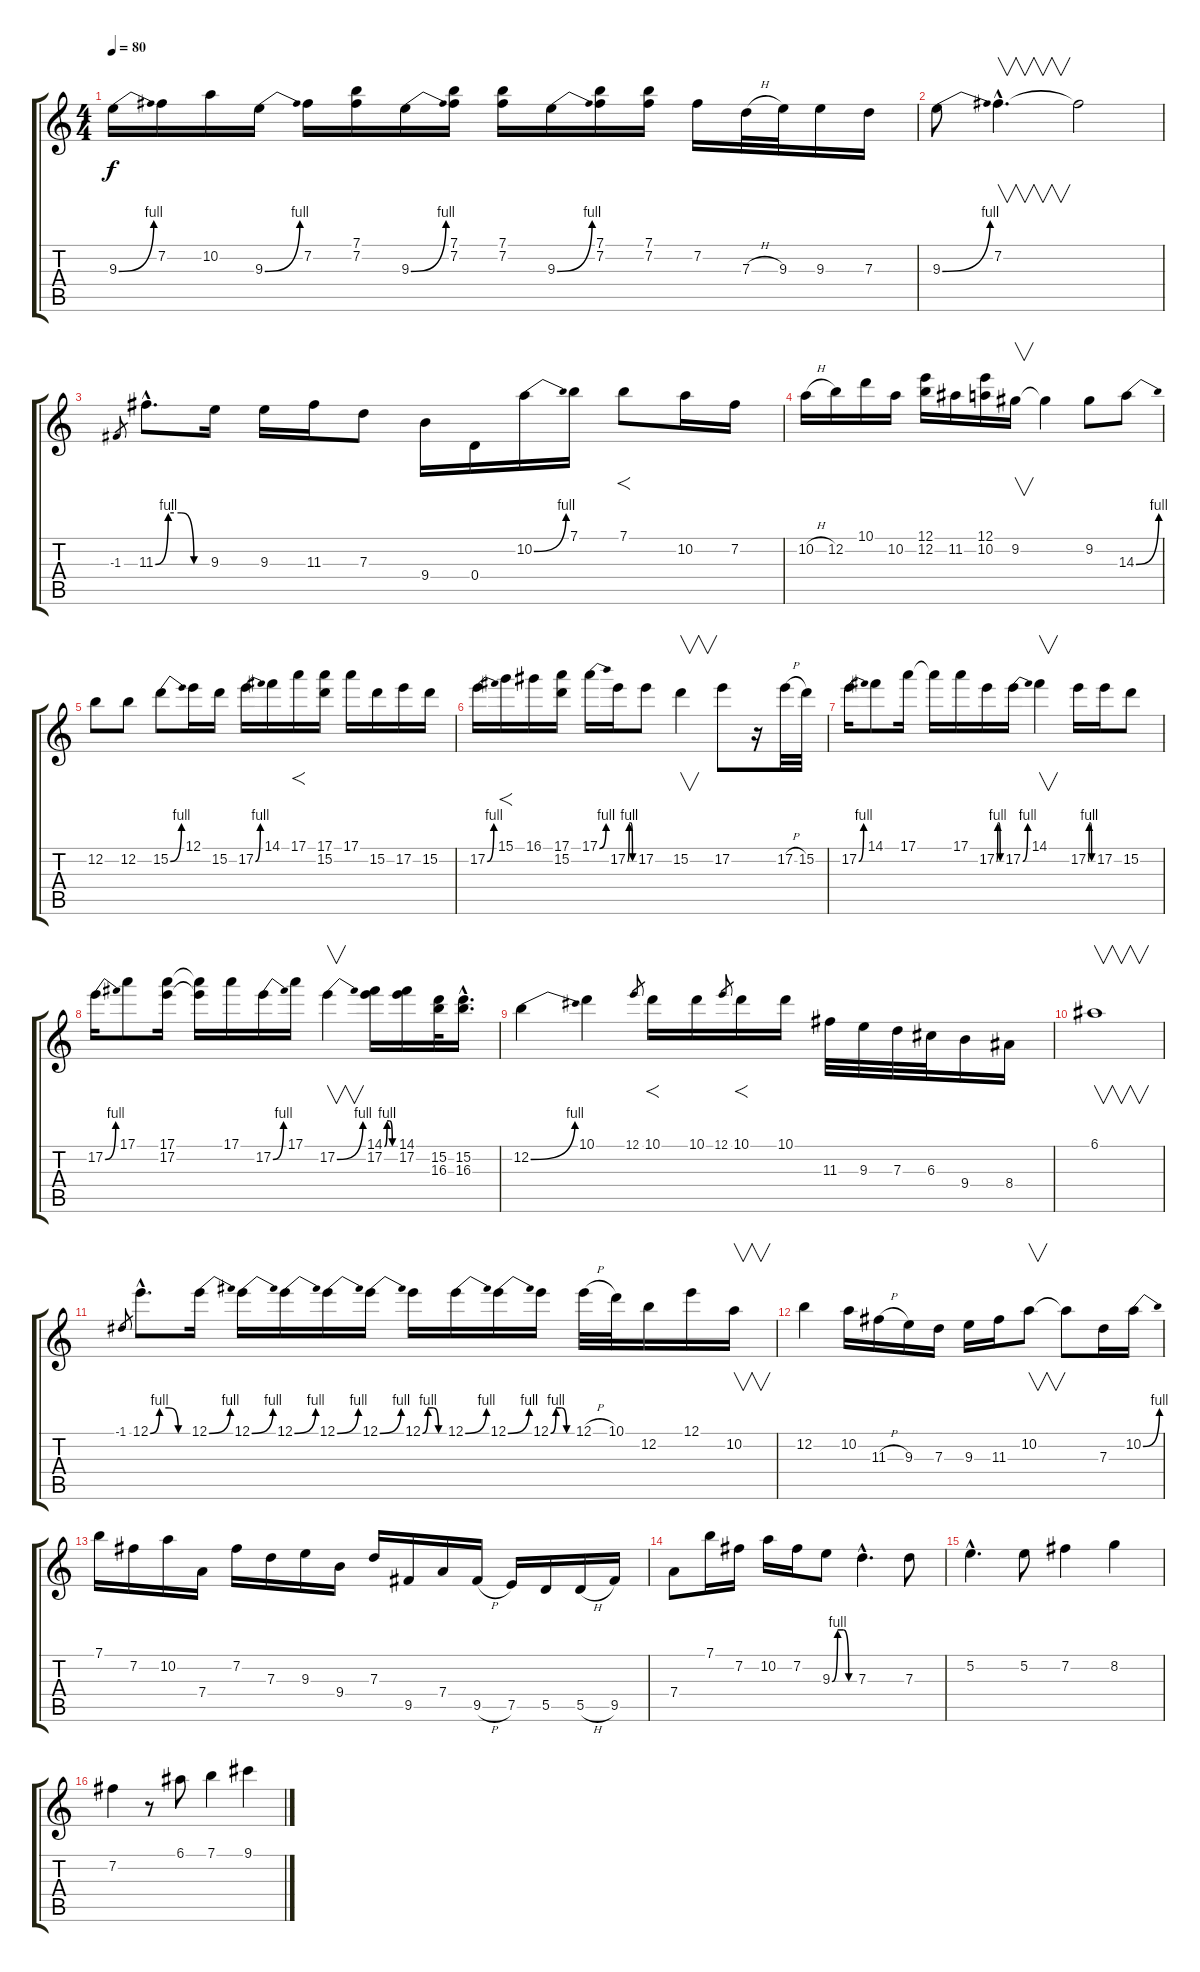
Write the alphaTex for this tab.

\track "" {instrument overdrivenguitar}
\staff {score tabs}
\tuning (E4 B3 G3 D3 A2 E2) {hide}
\ts (4 4)
\tempo 80
\clef g2
\ks c
9.3{be (bend 0 0 60 4)}.16{dy f} 7.2.16 10.2.16 9.3{be (bend 0 0 60 4)}.16 7.2.16 (7.1 7.2).16 9.3{be (bend 0 0 60 4)}.16 (7.1 7.2).16 (7.1 7.2).16 9.3{be (bend 0 0 60 4)}.16 (7.1 7.2).16 (7.1 7.2).16 7.2.16 7.3{h}.32 9.3.32 9.3.16 7.3.16 |
9.3{be (bend 0 0 60 4)}.8 7.2{hac}.4{v d} 7.2{t}.2 |
-1.3.8{gr} 11.3{be (custom 0 0 15 4 30 4 45 0 60 0) hac}.8{d} 9.3.16 9.3.16 11.3.16 7.3.8 9.4.16 0.4.16 10.2{be (bend 0 0 60 4)}.16 7.1.16 7.1.8{f} 10.2.16 7.2.16 |
10.2{h}.16 12.2.16 10.1.16 10.2.16 (12.1 12.2).16 11.2.16 (12.1 10.2).16 9.2.16{v} 9.2{t}.4 9.2.8 14.3{be (bend 0 0 60 4)}.8 |
12.2.8 12.2.8 15.2{be (bend 0 0 60 4)}.8 12.1.16 15.2.16 17.2{be (bend 0 0 60 4)}.16 14.1.16 17.1.16{f} (17.1 15.2).16 17.1.16 15.2.16 17.2.16 15.2.16 |
17.2{be (bend 0 0 60 4)}.16 15.1.16{f} 16.1.16 (17.1 15.2).16 17.1{be (bend 0 0 60 4)}.16 17.2{be (custom 0 0 15 4 30 4 45 0 60 0)}.16 17.2.8 15.2.4{v} 17.2.8 r.16 17.2{h}.32 15.2.32 |
17.2{be (bend 0 0 60 4)}.16 14.1.8 17.1.16 17.1{t}.16 17.1.16 17.2{be (custom 0 0 15 4 30 4 45 0 60 0)}.16 17.2{be (bend 0 0 60 4)}.16 14.1.4{v} 17.2{be (custom 0 0 15 4 30 4 45 0 60 0)}.16 17.2.16 15.2.8 |
17.2{be (bend 0 0 60 4)}.16 17.1.8 (17.1 17.2).16 (17.1{t} 17.2{t}).16 17.1.16 17.2{be (bend 0 0 60 4)}.16 17.1.16 17.2{be (bend 0 0 60 4)}.4{v} (14.1{be (custom 0 0 15 4 30 4 45 0 60 0)} 17.2).16 (14.1 17.2).16 (15.2 16.3).32 (15.2{hac} 16.3{hac}).16{d} |
12.2{be (bend 0 0 60 4)}.4 10.1.4 12.1.8{gr} 10.1.16{f} 10.1.16 12.1.8{gr} 10.1.16{f} 10.1.16 11.3.32 9.3.32 7.3.32 6.3.32 9.4.16 8.4.16 |
6.1.1{v} |
-1.1.8{gr} 12.1{be (custom 0 0 15 4 30 4 45 0 60 0) hac}.8{d} 12.1{be (bend 0 0 60 4)}.16 12.1{be (bend 0 0 60 4)}.16 12.1{be (bend 0 0 60 4)}.16 12.1{be (bend 0 0 60 4)}.16 12.1{be (bend 0 0 60 4)}.16 12.1{be (custom 0 0 15 4 30 4 45 0 60 0)}.16 12.1{be (bend 0 0 60 4)}.16 12.1{be (bend 0 0 60 4)}.16 12.1{be (custom 0 0 15 4 30 4 45 0 60 0)}.16 12.1{h}.32 10.1.32 12.2.16 12.1.16 10.2.16{v} |
12.2.4 10.2.16 11.3{h}.16 9.3.16 7.3.16 9.3.16 11.3.16 10.2.8{v} 10.2{t}.8 7.3.16 10.2{be (bend 0 0 60 4)}.16 |
7.1.16 7.2.16 10.2.16 7.4.16 7.2.16 7.3.16 9.3.16 9.4.16 7.3.16 9.5.16 7.4.16 9.5{h}.16 7.5.16 5.5.16 5.5{h}.16 9.5.16 |
7.4.8 7.1.16 7.2.16 10.2.16 7.2.16 9.3{be (custom 0 0 15 4 30 4 45 0 60 0)}.8 7.3{hac}.4{d} 7.3.8 |
5.2{hac}.4{d} 5.2.8 7.2.4 8.2.4 |
7.2.4 r.8 6.1.8 7.1.4 9.1.4
